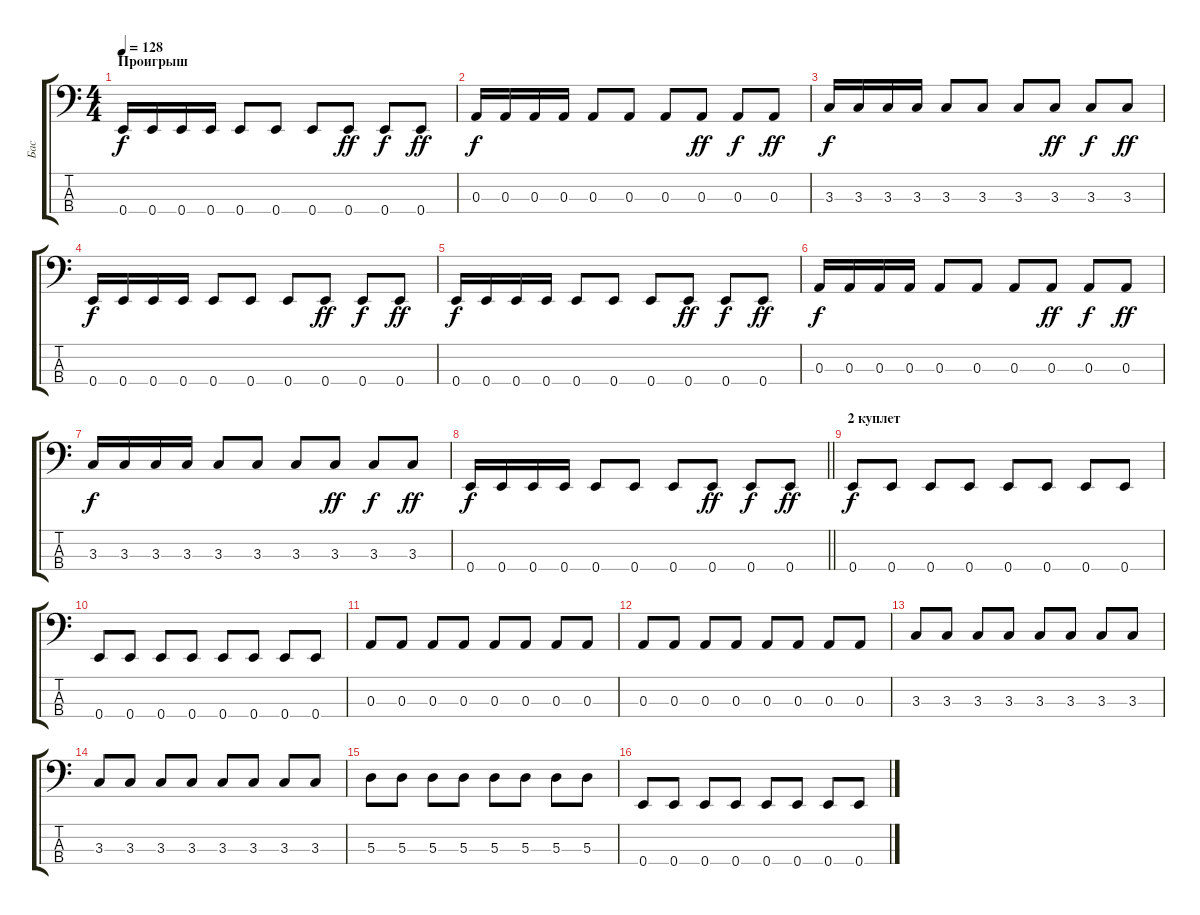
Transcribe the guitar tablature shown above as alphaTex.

\track ("Бас" "Бас") {instrument electricbassfinger}
\staff {score tabs}
\tuning (G2 D2 A1 E1) {hide}
\ts (4 4)
\section ("" "Проигрыш")
\tempo 128
\clef f4
\ks c
0.4.16{dy f} 0.4.16 0.4.16 0.4.16 0.4.8 0.4.8 0.4.8 0.4.8{dy ff} 0.4.8{dy f} 0.4.8{dy ff} |
0.3.16{dy f} 0.3.16 0.3.16 0.3.16 0.3.8 0.3.8 0.3.8 0.3.8{dy ff} 0.3.8{dy f} 0.3.8{dy ff} |
3.3.16{dy f} 3.3.16 3.3.16 3.3.16 3.3.8 3.3.8 3.3.8 3.3.8{dy ff} 3.3.8{dy f} 3.3.8{dy ff} |
0.4.16{dy f} 0.4.16 0.4.16 0.4.16 0.4.8 0.4.8 0.4.8 0.4.8{dy ff} 0.4.8{dy f} 0.4.8{dy ff} |
0.4.16{dy f} 0.4.16 0.4.16 0.4.16 0.4.8 0.4.8 0.4.8 0.4.8{dy ff} 0.4.8{dy f} 0.4.8{dy ff} |
0.3.16{dy f} 0.3.16 0.3.16 0.3.16 0.3.8 0.3.8 0.3.8 0.3.8{dy ff} 0.3.8{dy f} 0.3.8{dy ff} |
3.3.16{dy f} 3.3.16 3.3.16 3.3.16 3.3.8 3.3.8 3.3.8 3.3.8{dy ff} 3.3.8{dy f} 3.3.8{dy ff} |
\barLineRight lightlight
0.4.16{dy f} 0.4.16 0.4.16 0.4.16 0.4.8 0.4.8 0.4.8 0.4.8{dy ff} 0.4.8{dy f} 0.4.8{dy ff} |
\section ("" "2 куплет")
0.4.8{dy f} 0.4.8 0.4.8 0.4.8 0.4.8 0.4.8 0.4.8 0.4.8 |
0.4.8 0.4.8 0.4.8 0.4.8 0.4.8 0.4.8 0.4.8 0.4.8 |
0.3.8 0.3.8 0.3.8 0.3.8 0.3.8 0.3.8 0.3.8 0.3.8 |
0.3.8 0.3.8 0.3.8 0.3.8 0.3.8 0.3.8 0.3.8 0.3.8 |
3.3.8 3.3.8 3.3.8 3.3.8 3.3.8 3.3.8 3.3.8 3.3.8 |
3.3.8 3.3.8 3.3.8 3.3.8 3.3.8 3.3.8 3.3.8 3.3.8 |
5.3.8 5.3.8 5.3.8 5.3.8 5.3.8 5.3.8 5.3.8 5.3.8 |
0.4.8 0.4.8 0.4.8 0.4.8 0.4.8 0.4.8 0.4.8 0.4.8
